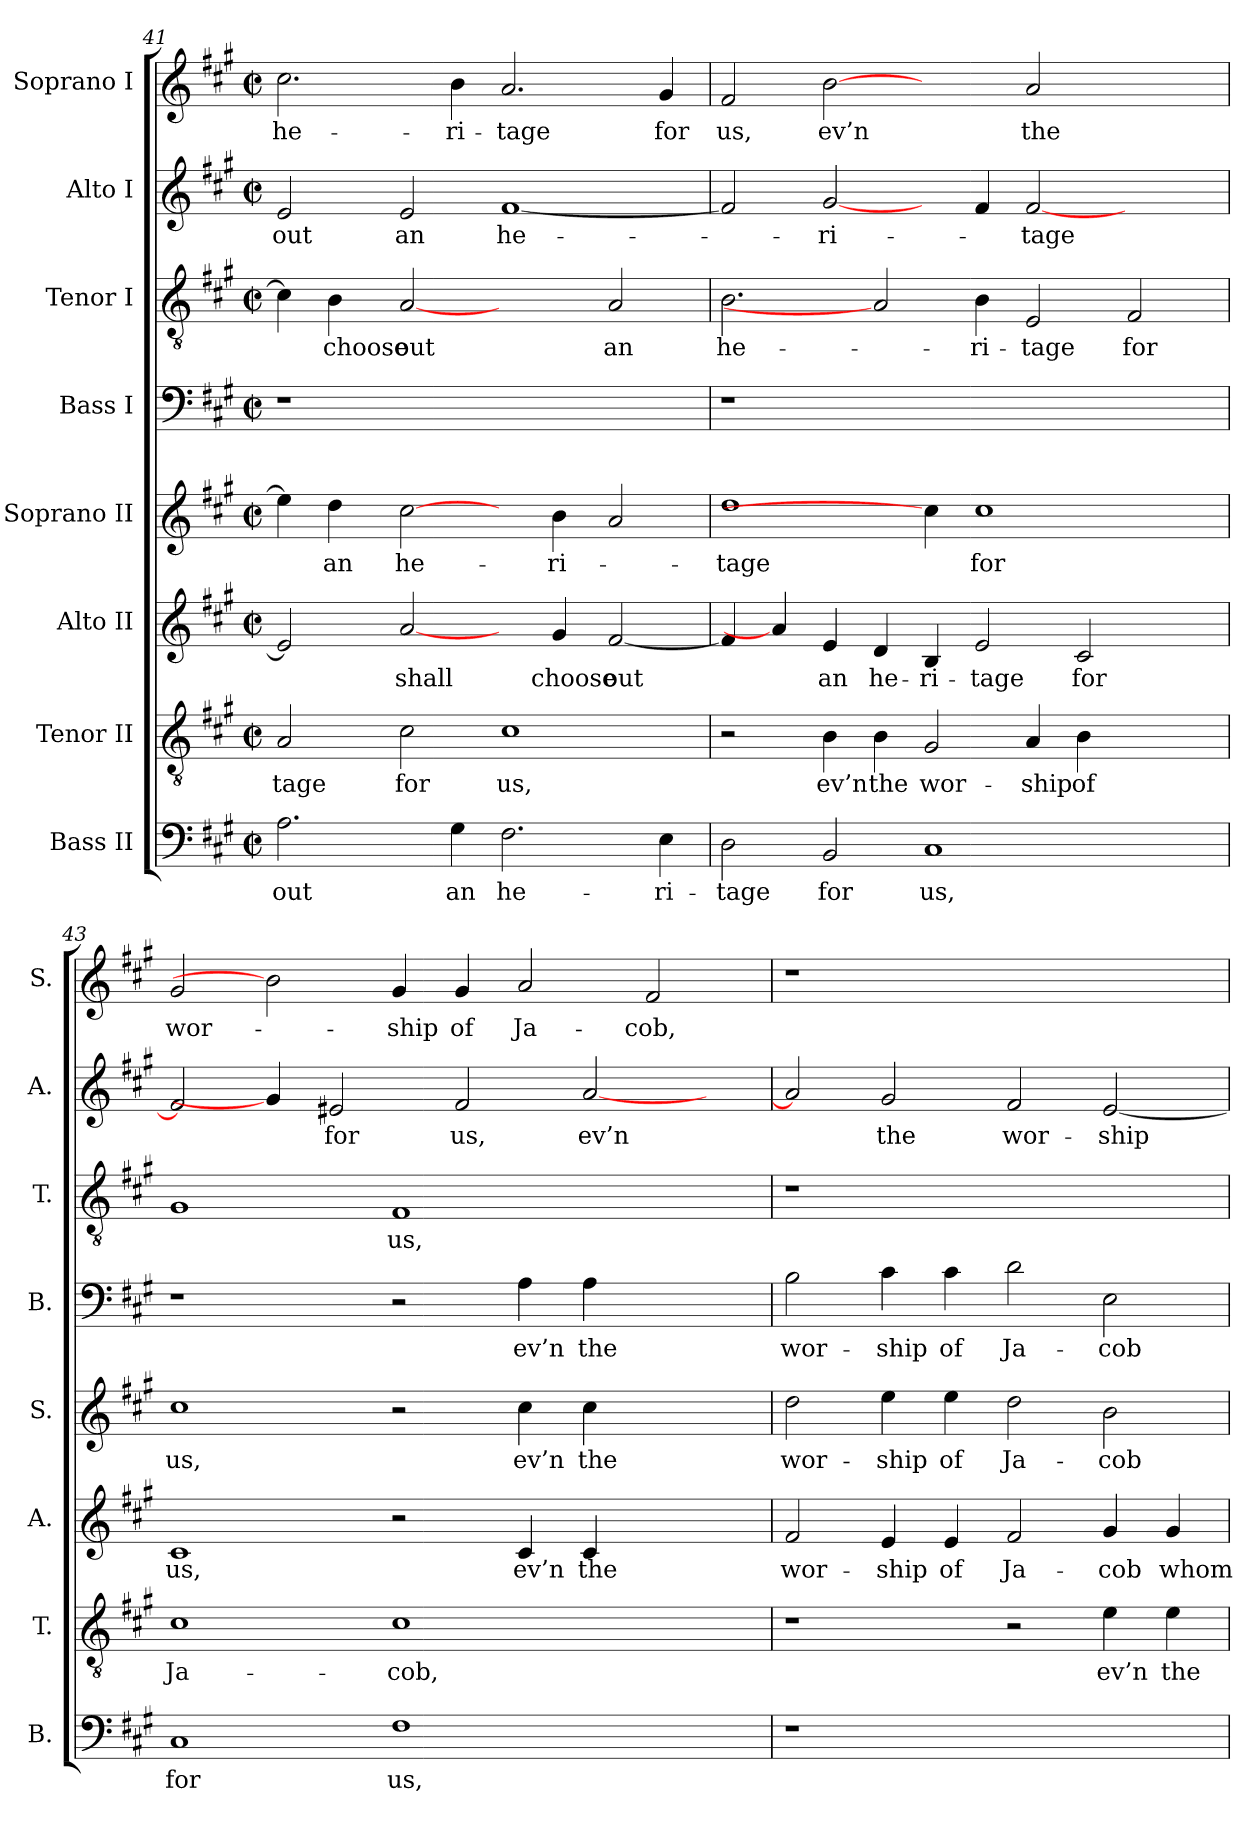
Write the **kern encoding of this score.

**kern	**text	**kern	**text	**kern	**text	**kern	**text	**kern	**text	**kern	**text	**kern	**text	**kern	**text
*part8	*part8	*part7	*part7	*part6	*part6	*part5	*part5	*part4	*part4	*part3	*part3	*part2	*part2	*part1	*part1
*staff8	*staff8	*staff7	*staff7	*staff6	*staff6	*staff5	*staff5	*staff4	*staff4	*staff3	*staff3	*staff2	*staff2	*staff1	*staff1
*I"Bass II	*	*I"Tenor II	*	*I"Alto II	*	*I"Soprano II	*	*I"Bass I	*	*I"Tenor I	*	*I"Alto I	*	*I"Soprano I	*
*I'B.	*	*I'T.	*	*I'A.	*	*I'S.	*	*I'B.	*	*I'T.	*	*I'A.	*	*I'S.	*
*clefF4	*	*clefGv2	*	*clefG2	*	*clefG2	*	*clefF4	*	*clefGv2	*	*clefG2	*	*clefG2	*
*	*	*ITrd7c12	*	*	*	*	*	*	*	*ITrd7c12	*	*	*	*	*
*k[f#c#g#]	*	*k[f#c#g#]	*	*k[f#c#g#]	*	*k[f#c#g#]	*	*k[f#c#g#]	*	*k[f#c#g#]	*	*k[f#c#g#]	*	*k[f#c#g#]	*
*A:	*	*A:	*	*A:	*	*A:	*	*A:	*	*A:	*	*A:	*	*A:	*
*M2/2	*	*M2/2	*	*M2/2	*	*M2/2	*	*M2/2	*	*M2/2	*	*M2/2	*	*M2/2	*
*met(c|)	*	*met(c|)	*	*met(c|)	*	*met(c|)	*	*met(c|)	*	*met(c|)	*	*met(c|)	*	*met(c|)	*
=41	=41	=41	=41	=41	=41	=41	=41	=41	=41	=41	=41	=41	=41	=41	=41
!	!LO:LY:b	!	!LO:LY:b	!	!	!	!	!LO:N:vis=1	!	!	!	!	!LO:LY:b	!	!LO:LY:b
2.A\	out	2AA/	-tage	2e/]	.	4ee\]	.	1r	.	4C#\]	.	2e/	out	2.cc#\	he-
!	!	!	!	!	!	!	!LO:LY:b	!	!	!	!LO:LY:b	!	!	!	!
.	.	.	.	.	.	4dd\	an	.	.	4BB\	choose	.	.	.	.
!	!	!	!LO:LY:b	!	!LO:LY:b	!	!LO:LY:b	!	!	!	!LO:LY:b	!	!LO:LY:b	!	!
.	.	2C#\	for	[2a/	shall	[2cc#\	he-	.	.	[2AA	out	2e/	an	.	.
!	!LO:LY:b	!	!	!	!	!	!	!	!	!	!	!	!	!	!LO:LY:b
4G#\	an	.	.	.	.	.	.	.	.	.	.	.	.	4b\	-ri-
!	!LO:LY:b	!	!LO:LY:b	!	!	!	!	!	!	!	!	!	!LO:LY:b	!	!LO:LY:b
2.F#\	he-	1C#	us,	4ryy	.	4ryy	.	1ryy	.	2ryy	.	[<1f#	he-	2.a/	-tage
!	!	!	!	!	!LO:LY:b	!	!LO:LY:b	!	!	!	!	!	!	!	!
.	.	.	.	4g#/	choose	4b\	-ri-	.	.	.	.	.	.	.	.
!	!	!	!	!	!LO:LY:b	!	!	!	!	!	!LO:LY:b	!	!	!	!
.	.	.	.	[<2f#/	out	2a/	.	.	.	2AA/	an	.	.	.	.
!	!LO:LY:b	!	!	!	!	!	!	!	!	!	!	!	!	!	!LO:LY:b
4E\	-ri-	.	.	.	.	.	.	.	.	.	.	.	.	4g#/	for
=42	=42	=42	=42	=42	=42	=42	=42	=42	=42	=42	=42	=42	=42	=42	=42
!	!LO:LY:b	!	!	!	!	!	!LO:LY:b	!LO:N:vis=1	!	!	!LO:LY:b	!	!	!	!LO:LY:b
2D\	-tage	2r	.	4f#/]	.	1dd	-tage	1r	.	2.BB\	he-	2f#/]	.	2f#/	us,
.	.	.	.	4a/]	.	.	.	.	.	.	.	.	.	.	.
!	!LO:LY:b	!	!LO:LY:b	!	!LO:LY:b	!	!	!	!	!	!	!	!LO:LY:b	!	!LO:LY:b
2BB/	for	4BB\	ev’n	4e/	an	.	.	.	.	.	.	[2g#/	-ri-	[2b	ev’n
!	!	!	!LO:LY:b	!	!LO:LY:b	!	!	!	!	!	!	!	!	!	!
.	.	4BB\	the	4d/	he-	.	.	.	.	2AA]	.	.	.	.	.
!	!LO:LY:b	!	!LO:LY:b	!	!LO:LY:b	!	!	!	!	!	!	!	!	!	!
1C#	us,	2GG#/	wor-	4B/	-ri-	4cc#\]	.	1.ryy	.	.	.	4ryy	.	2ryy	.
!	!	!	!	!	!LO:LY:b	!	!LO:LY:b	!	!	!	!LO:LY:b	!	!	!	!
.	.	.	.	2e/	-tage	1cc#	for	.	.	4BB\	-ri-	4f#/	.	.	.
!	!	!	!LO:LY:b	!	!	!	!	!	!	!	!LO:LY:b	!	!LO:LY:b	!	!LO:LY:b
.	.	4AA/	-ship	.	.	.	.	.	.	2EE/	-tage	[<2f#/	-tage	2a/	the
!	!	!	!LO:LY:b	!	!LO:LY:b	!	!	!	!	!	!	!	!	!	!
.	.	4BB\	of	2c#/	for	.	.	.	.	.	.	.	.	.	.
!	!	!	!	!	!	!	!	!	!	!	!LO:LY:b	!	!	!	!
2ryy	.	2ryy	.	.	.	.	.	.	.	2FF#/	for	2ryy	.	2ryy	.
.	.	.	.	4ryy	.	4ryy	.	.	.	.	.	.	.	.	.
!!LO:PB:g=z
=43	=43	=43	=43	=43	=43	=43	=43	=43	=43	=43	=43	=43	=43	=43	=43
!	!LO:LY:b	!	!LO:LY:b	!	!LO:LY:b	!	!LO:LY:b	!	!	!	!	!	!	!	!LO:LY:b
1C#	for	1C#	Ja-	1c#	us,	1cc#	us,	1r	.	1GG#	.	2f#/]	.	2g#/	wor-
.	.	.	.	.	.	.	.	.	.	.	.	4g#/]	.	2b]	.
!	!	!	!	!	!	!	!	!	!	!	!	!	!LO:LY:b	!	!
.	.	.	.	.	.	.	.	.	.	.	.	2e#X/	for	.	.
!	!LO:LY:b	!	!LO:LY:b	!	!	!	!	!	!	!	!LO:LY:b	!	!	!	!LO:LY:b
1F#	us,	1C#	-cob,	2r	.	2r	.	2r	.	1FF#	us,	.	.	4g#/	-ship
!	!	!	!	!	!	!	!	!	!	!	!	!	!LO:LY:b	!	!LO:LY:b
.	.	.	.	.	.	.	.	.	.	.	.	2f#/	us,	4g#/	of
!	!	!	!	!	!LO:LY:b	!	!LO:LY:b	!	!LO:LY:b	!	!	!	!	!	!LO:LY:b
.	.	.	.	4c#/	ev’n	4cc#\	ev’n	4A\	ev’n	.	.	.	.	2a/	Ja-
!	!	!	!	!	!LO:LY:b	!	!LO:LY:b	!	!LO:LY:b	!	!	!	!LO:LY:b	!	!
.	.	.	.	4c#/	the	4cc#\	the	4A\	the	.	.	[<2a/	ev’n	.	.
!	!	!	!	!	!	!	!	!	!	!	!	!	!	!	!LO:LY:b
2ryy	.	2ryy	.	2ryy	.	2ryy	.	2ryy	.	2ryy	.	.	.	2f#/	-cob,
.	.	.	.	.	.	.	.	.	.	.	.	4ryy	.	.	.
=44	=44	=44	=44	=44	=44	=44	=44	=44	=44	=44	=44	=44	=44	=44	=44
!LO:N:vis=1	!	!	!	!	!LO:LY:b	!	!LO:LY:b	!	!LO:LY:b	!LO:N:vis=1	!	!	!	!LO:N:vis=1	!
1r	.	1r	.	2f#/	wor-	2dd\	wor-	2B\	wor-	1r	.	2a/]	.	1r	.
!	!	!	!	!	!LO:LY:b	!	!LO:LY:b	!	!LO:LY:b	!	!	!	!LO:LY:b	!	!
.	.	.	.	4e/	-ship	4ee\	-ship	4c#\	-ship	.	.	2g#/	the	.	.
!	!	!	!	!	!LO:LY:b	!	!LO:LY:b	!	!LO:LY:b	!	!	!	!	!	!
.	.	.	.	4e/	of	4ee\	of	4c#\	of	.	.	.	.	.	.
!	!	!	!	!	!LO:LY:b	!	!LO:LY:b	!	!LO:LY:b	!	!	!	!LO:LY:b	!	!
1ryy	.	2r	.	2f#/	Ja-	2dd\	Ja-	2d\	Ja-	1ryy	.	2f#/	wor-	1ryy	.
!	!	!	!LO:LY:b	!	!LO:LY:b	!	!LO:LY:b	!	!LO:LY:b	!	!	!	!LO:LY:b	!	!
.	.	4E\	ev’n	4g#/	-cob	2b\	-cob	2E\	-cob	.	.	[<2e/	-ship	.	.
!	!	!	!LO:LY:b	!	!LO:LY:b	!	!	!	!	!	!	!	!	!	!
.	.	4E\	the	4g#/	whom	.	.	.	.	.	.	.	.	.	.
=	=	=	=	=	=	=	=	=	=	=	=	=	=	=	=
*-	*-	*-	*-	*-	*-	*-	*-	*-	*-	*-	*-	*-	*-	*-	*-
